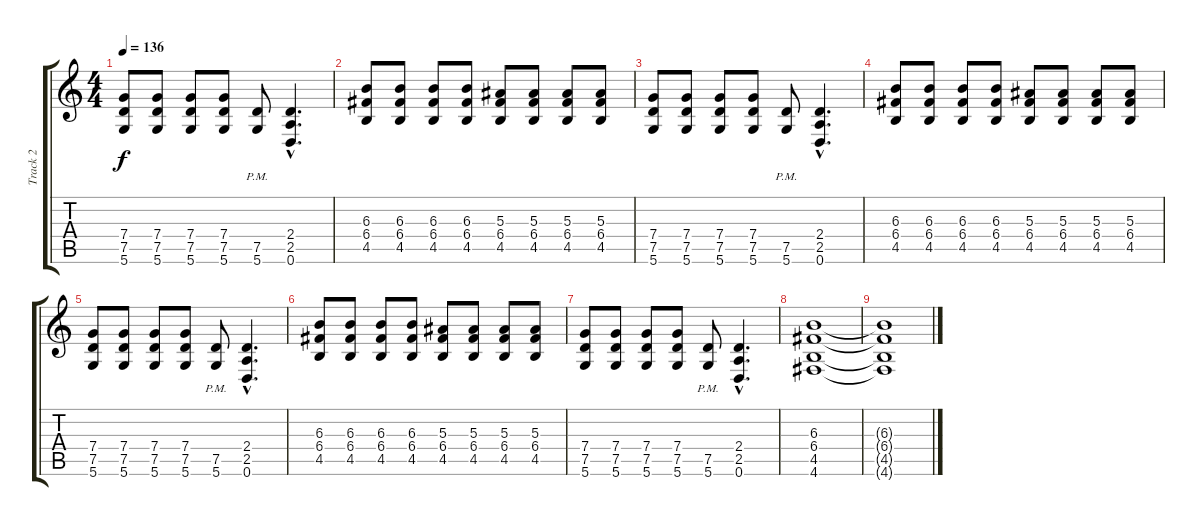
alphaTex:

\track ("Track 2" "Track 2") {instrument distortionguitar}
\staff {score tabs}
\tuning (D4 A3 F3 C3 G2 D2) {hide}
\ts (4 4)
\tempo 136
\clef g2
\ks c
(7.4 7.5 5.6).8{dy f} (7.4 7.5 5.6).8 (7.4 7.5 5.6).8 (7.4 7.5 5.6).8 (7.5{pm} 5.6{pm}).8 (2.4{hac} 2.5{hac} 0.6{hac}).4{d} |
(6.3 6.4 4.5).8 (6.3 6.4 4.5).8 (6.3 6.4 4.5).8 (6.3 6.4 4.5).8 (5.3 6.4 4.5).8 (5.3 6.4 4.5).8 (5.3 6.4 4.5).8 (5.3 6.4 4.5).8 |
(7.4 7.5 5.6).8 (7.4 7.5 5.6).8 (7.4 7.5 5.6).8 (7.4 7.5 5.6).8 (7.5{pm} 5.6{pm}).8 (2.4{hac} 2.5{hac} 0.6{hac}).4{d} |
(6.3 6.4 4.5).8 (6.3 6.4 4.5).8 (6.3 6.4 4.5).8 (6.3 6.4 4.5).8 (5.3 6.4 4.5).8 (5.3 6.4 4.5).8 (5.3 6.4 4.5).8 (5.3 6.4 4.5).8 |
(7.4 7.5 5.6).8 (7.4 7.5 5.6).8 (7.4 7.5 5.6).8 (7.4 7.5 5.6).8 (7.5{pm} 5.6{pm}).8 (2.4{hac} 2.5{hac} 0.6{hac}).4{d} |
(6.3 6.4 4.5).8 (6.3 6.4 4.5).8 (6.3 6.4 4.5).8 (6.3 6.4 4.5).8 (5.3 6.4 4.5).8 (5.3 6.4 4.5).8 (5.3 6.4 4.5).8 (5.3 6.4 4.5).8 |
(7.4 7.5 5.6).8 (7.4 7.5 5.6).8 (7.4 7.5 5.6).8 (7.4 7.5 5.6).8 (7.5{pm} 5.6{pm}).8 (2.4{hac} 2.5{hac} 0.6{hac}).4{d} |
(6.3 6.4 4.5 4.6).1 |
(6.3{t} 6.4{t} 4.5{t} 4.6{t}).1
